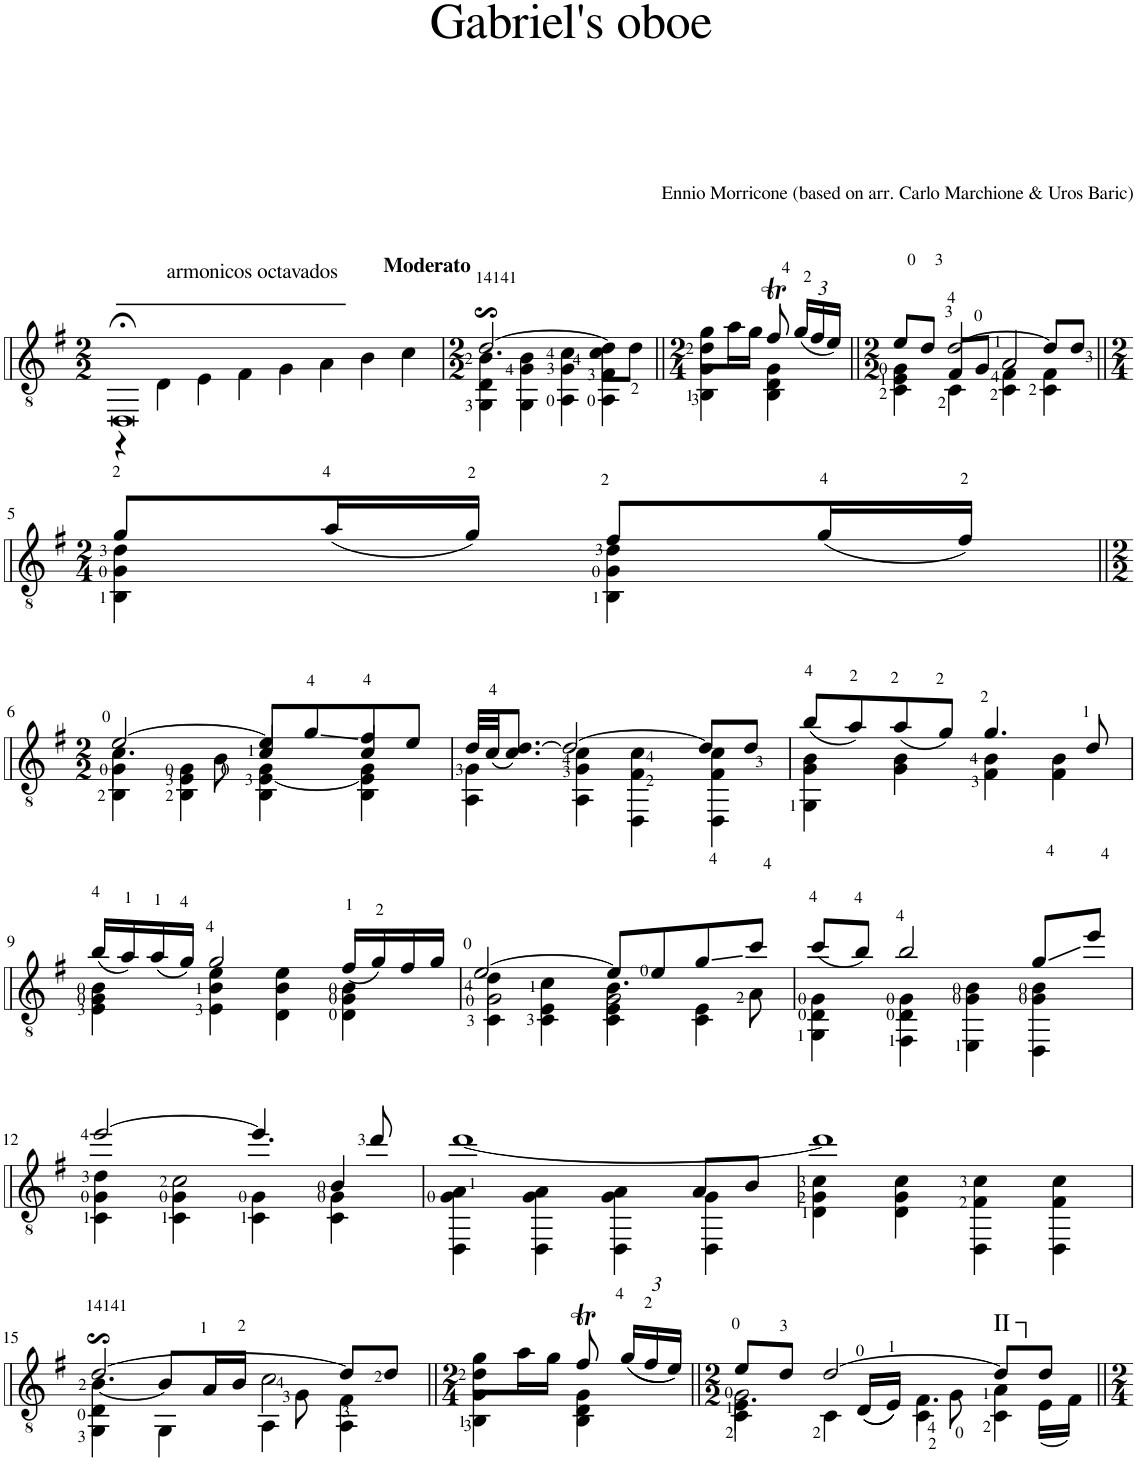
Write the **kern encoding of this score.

**kern
*part1
*staff1
*I"Classical Guitar
*I'Guit.
*clefGv2
*k[f#]
*M2/2
=1
*^
[1DD	4r
!	!LO:TX:a:t=armonicos octavados
.	4D\
.	4E\
.	4F#\
1ryy	4G\
.	4A\
.	4B\
.	4c\
=2	=2
*M2/2	*
!LO:TX:a:t=14141	!
!LO:TX:a:B:t=Moderato	!
4GG\ 4D\ 4B\	[2.ds$SS/
1DD;<]	.
.	8d\L]
.	8d\J
.	1ryy
4GG\ 4G\ 4B\	.
4AA\ 4G\ 4c\	.
4AA\ 4F#\ 4c\	.
=3||	=3||
*M2/4	*
4BB\ 4G\ 4d\	8g\L
.	16a\L
.	16g\JJ
4BB\ 4D\ 4G\	8f#t/
*	*Xbrackettup
.	(24g/LL
.	24f#/
.	24e/JJ)
*v	*v
=4||
*M2/2
*^
*	*^
4C\ 4E\ 4G\	8e/L	4ryy
.	8d/J	.
4C\	[2d/	8F#/L
.	.	8G/J
4C\ 4F#\	.	2A/
4C\ 4F#\	8d/L]	.
.	8d/J	.
*v	*v	*v
!!LO:LB:g=z
=5||
*M2/4
*^
4BB\ 4G\ 4d\	8g/L
.	(16a/L
.	16g/JJ)
4BB\ 4G\ 4d\	8f#/L
.	(16g/L
.	16f#/JJ)
*v	*v
!!LO:LB:g=z
=6||
*M2/2
*^
*	*^
4BB\ 4G\	[2e/	4.c\
4BB\ 4E\ 4G\	.	.
.	.	8B\
4BB\ [4E\ 4G\	8e/L]	4c/
.	8g/	.
4BB\ 4E\] 4G\	8f#/	4c/
.	8e/J	.
*	*v	*v
=7	=7
4AA\ 4G\	32d/LLL
.	(32c/JJ
.	8.c/ [8.d/J)
4AA\ 4G\ 4c\	2d/_
4DD\ 4F#\ 4c\	.
4DD\ 4F#\ 4c\	8d/L]
.	8d/J
=8	=8
4GG\ 4G\ 4B\	(8b/L
.	8a/)
4G\ 4B\	(8a/
.	8g/J)
4F#\ 4B\	4.g/
4F#\ 4B\	.
.	8d/
!!LO:LB:g=z	!!
=9	=9
4E\ 4G\ 4B\	(16b/LL
.	16a/)
.	(16a/
.	16g/JJ)
4E\ 4B\ 4e\	2g/
4D\ 4B\ 4e\	.
4D\ 4G\ 4B\	(16f#/LL
.	16g/)
.	16f#/
.	16g/JJ
=10	=10
*^	*^
4C\	[2e/	4d\	2G\
4C\ 4E\	.	4c\	.
4C\ 4E\	8e/L]	4.B\	2G\
.	8e/	.	.
4C\ 4E\	8g/	.	.
.	8cc/J	8A\	.
*	*v	*v	*v
=11	=11
4GG\ 4D\ 4G\	(8cc/L
.	8b/J)
4FF#\ 4D\ 4G\	2b/
4EE\ 4G\ 4B\	.
4DD\ 4G\ 4B\	8g/L
.	8ee/J
!!LO:LB:g=z	!!
=12	=12
*	*^
4C\ 4G\	[2ee/	4d\
4C\ 4G\	.	2c\
4C\ 4G\	4.ee/]	.
4C\ 4G\	.	4B/
.	8dd/	.
=13	=13	=13
4DD\ 4G\ 4A\	[1dd	4ryy
4DD\ 4G\ 4A\	.	4ryy
4DD\ 4G\ 4A\	.	4ryy
4DD\ 4G\	.	8A/L
.	.	8B/J
*	*v	*v
=14	=14
4D\ 4G\ 4c\	1dd]
4D\ 4G\ 4c\	.
4DD\ 4F#\ 4c\	.
4DD\ 4F#\ 4c\	.
!!LO:LB:g=z	!!
=15	=15
*^	*^
!LO:TX:a:t=14141	!	!	!
4GG\	[2.ds$SS/	[4B\	4D\
4GG\	.	8B/L]	4ryy
.	.	16A/L	.
.	.	16B/JJ	.
4AA\	.	2c\	8ryy
.	.	.	8G\
4AA\	8d/L]	.	4F#\
.	8d/J	.	.
*v	*v	*v	*v
=16||
*M2/4
*^
4BB\ 4G\ 4d\	8g\L
.	16a\L
.	16g\JJ
4BB\ 4D\ 4G\	8f#t/
.	((24g/LL
.	24f#/
.	24e/JJ))
*v	*v
=17||
*M2/2
*^
*	*^
*	*	*^
4C\	8e/L	2G\	4.E\
.	8d/J	.	.
4C\	[2d/	.	.
.	.	.	(((16D/LL
.	.	.	16E/JJ)))
4C\	.	4.F#\	8ryy
.	.	.	8G\
!LO:TX:a:t=II	!	!	!
4C\	8d/L]	.	4A\
.	8d/J	(16E\LL	.
.	.	16F#\JJ)	.
*v	*v	*v	*v
=||
*-
